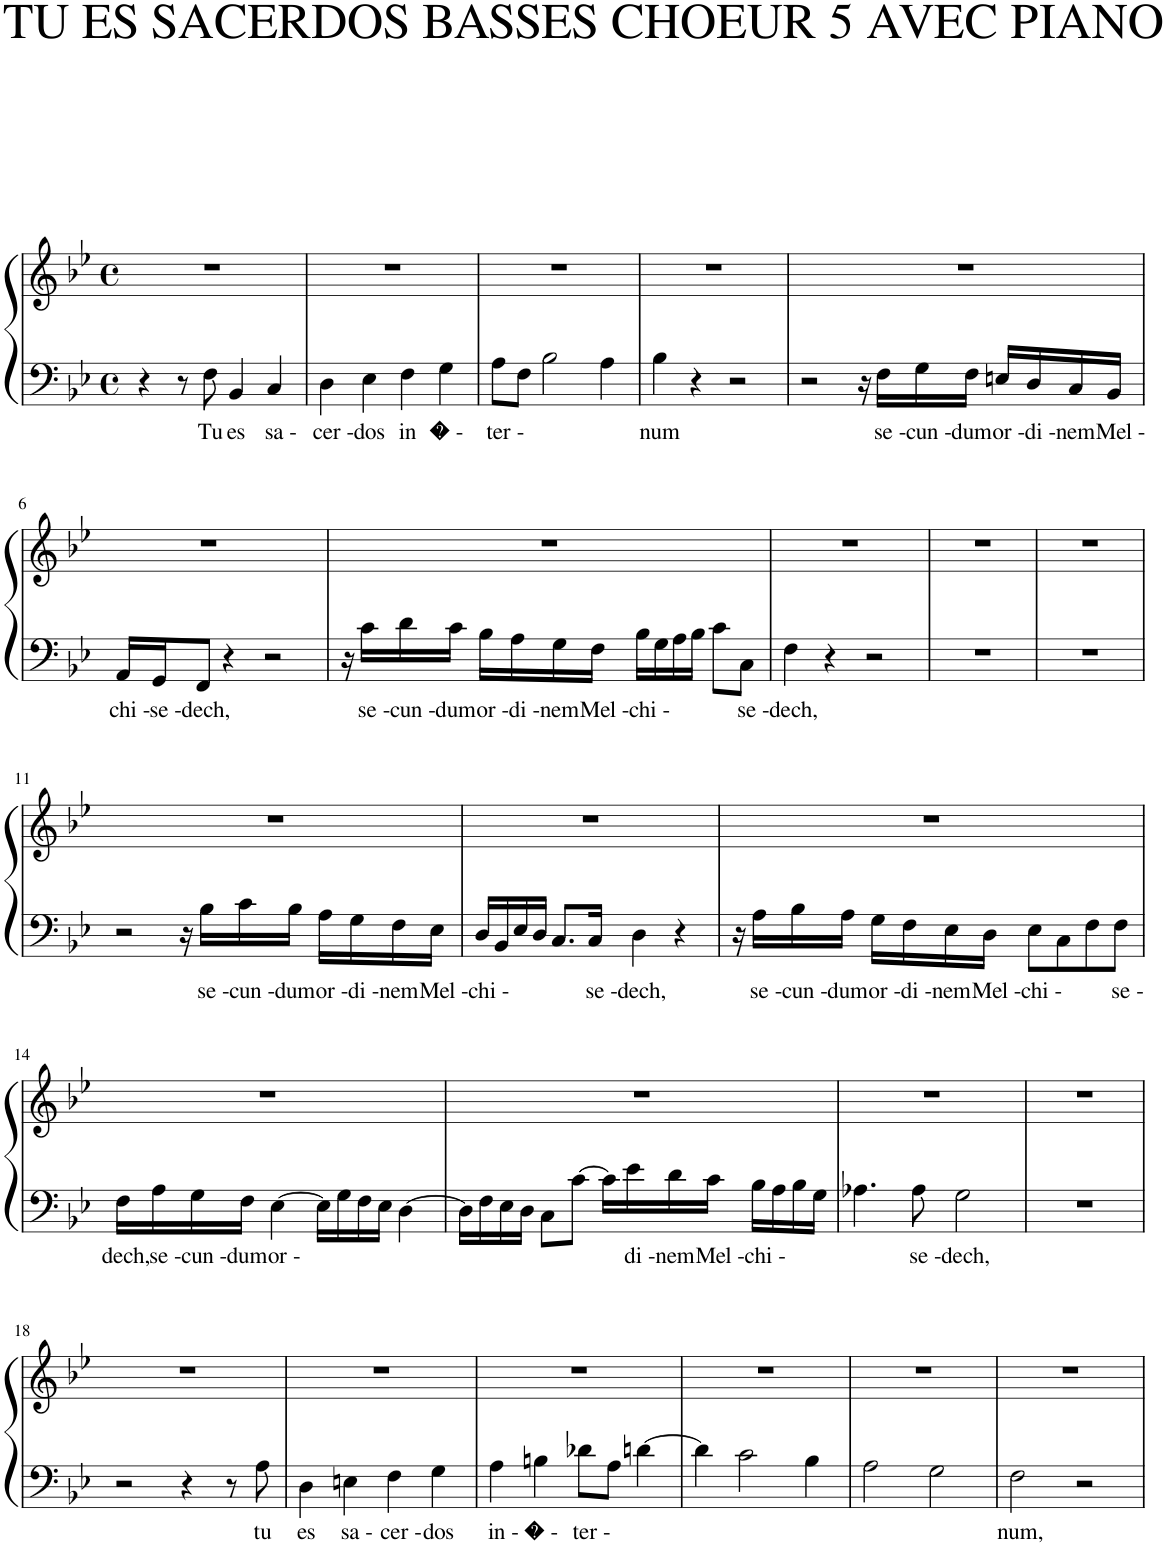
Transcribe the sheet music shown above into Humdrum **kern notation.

**kern	**text	**kern
*part1	*part1	*part1
*staff2	*staff2	*staff1
*I"Piano	*	*
*I'Pno.	*	*
*clefF4	*	*clefG2
*k[b-e-]	*	*k[b-e-]
*M4/4	*	*M4/4
*met(c)	*	*met(c)
=1	=1	=1
4r	.	1r
8r	.	.
!	!LO:LY:b	!
8F\	Tu	.
!	!LO:LY:b	!
4BB-/	es	.
!	!LO:LY:b	!
4C/	sa -	.
=2	=2	=2
!	!LO:LY:b	!
4D\	cer -	1r
!	!LO:LY:b	!
4E-\	dos	.
!	!LO:LY:b	!
4F\	in	.
!	!LO:LY:b	!
4G\	� -	.
=3	=3	=3
!	!LO:LY:b	!
8A\L	ter -	1r
8F\J	.	.
2B-\	.	.
4A\	.	.
=4	=4	=4
!	!LO:LY:b	!
4B-\	num	1r
4r	.	.
2r	.	.
=5	=5	=5
2r	.	1r
16r	.	.
!	!LO:LY:b	!
16F\LL	se -	.
!	!LO:LY:b	!
16G\	cun -	.
!	!LO:LY:b	!
16F\JJ	dum	.
!	!LO:LY:b	!
16En/LL	or -	.
!	!LO:LY:b	!
16D/	di -	.
!	!LO:LY:b	!
16C/	nem	.
!	!LO:LY:b	!
16BB-/JJ	Mel -	.
!!LO:LB:g=z
=6	=6	=6
!	!LO:LY:b	!
16AA/LL	chi -	1r
!	!LO:LY:b	!
16GG/J	se -	.
!	!LO:LY:b	!
8FF/J	dech,	.
4r	.	.
2r	.	.
=7	=7	=7
16r	.	1r
!	!LO:LY:b	!
16c\LL	se -	.
!	!LO:LY:b	!
16d\	cun -	.
!	!LO:LY:b	!
16c\JJ	dum	.
!	!LO:LY:b	!
16B-\LL	or -	.
!	!LO:LY:b	!
16A\	di -	.
!	!LO:LY:b	!
16G\	nem	.
!	!LO:LY:b	!
16F\JJ	Mel -	.
!	!LO:LY:b	!
16B-\LL	chi -	.
16G\	.	.
16A\	.	.
16B-\JJ	.	.
8c\L	.	.
!	!LO:LY:b	!
8C\J	se -	.
=8	=8	=8
!	!LO:LY:b	!
4F\	dech,	1r
4r	.	.
2r	.	.
=9	=9	=9
1r	.	1r
=10	=10	=10
1r	.	1r
!!LO:LB:g=z
=11	=11	=11
2r	.	1r
16r	.	.
!	!LO:LY:b	!
16B-\LL	se -	.
!	!LO:LY:b	!
16c\	cun -	.
!	!LO:LY:b	!
16B-\JJ	dum	.
!	!LO:LY:b	!
16A\LL	or -	.
!	!LO:LY:b	!
16G\	di -	.
!	!LO:LY:b	!
16F\	nem	.
!	!LO:LY:b	!
16E-\JJ	Mel -	.
=12	=12	=12
!	!LO:LY:b	!
16D/LL	chi -	1r
16BB-/	.	.
16E-/	.	.
16D/JJ	.	.
8.C/L	.	.
!	!LO:LY:b	!
16C/Jk	se -	.
!	!LO:LY:b	!
4D\	dech,	.
4r	.	.
=13	=13	=13
16r	.	1r
!	!LO:LY:b	!
16A\LL	se -	.
!	!LO:LY:b	!
16B-\	cun -	.
!	!LO:LY:b	!
16A\JJ	dum	.
!	!LO:LY:b	!
16G\LL	or -	.
!	!LO:LY:b	!
16F\	di -	.
!	!LO:LY:b	!
16E-\	nem	.
!	!LO:LY:b	!
16D\JJ	Mel -	.
!	!LO:LY:b	!
8E-\L	chi -	.
8C\	.	.
8F\	.	.
!	!LO:LY:b	!
8F\J	se -	.
!!LO:LB:g=z
=14	=14	=14
!	!LO:LY:b	!
16F\LL	dech,	1r
!	!LO:LY:b	!
16A\	se -	.
!	!LO:LY:b	!
16G\	cun -	.
!	!LO:LY:b	!
16F\JJ	dum	.
!	!LO:LY:b	!
[4E-\	or -	.
16E-\LL]	.	.
16G\	.	.
16F\	.	.
16E-\JJ	.	.
[4D\	.	.
=15	=15	=15
16D\LL]	.	1r
16F\	.	.
16E-\	.	.
16D\JJ	.	.
8C\L	.	.
[8c\J	.	.
16c\LL]	.	.
!	!LO:LY:b	!
16e-\	di -	.
!	!LO:LY:b	!
16d\	nem	.
!	!LO:LY:b	!
16c\JJ	Mel -	.
!	!LO:LY:b	!
16B-\LL	chi -	.
16A\	.	.
16B-\	.	.
16G\JJ	.	.
=16	=16	=16
4.A-X\	.	1r
!	!LO:LY:b	!
8A-\	se -	.
!	!LO:LY:b	!
2G\	dech,	.
=17	=17	=17
1r	.	1r
!!LO:LB:g=z
=18	=18	=18
2r	.	1r
4r	.	.
8r	.	.
!	!LO:LY:b	!
8A\	tu	.
=19	=19	=19
!	!LO:LY:b	!
4D\	es	1r
!	!LO:LY:b	!
4En\	sa -	.
!	!LO:LY:b	!
4F\	cer -	.
!	!LO:LY:b	!
4G\	dos	.
=20	=20	=20
!	!LO:LY:b	!
4A\	in -	1r
!	!LO:LY:b	!
4Bn\	� -	.
!	!LO:LY:b	!
8d-X\L	ter -	.
8A\J	.	.
[4dn\	.	.
=21	=21	=21
4d\]	.	1r
2c\	.	.
4B-\	.	.
=22	=22	=22
2A\	.	1r
2G\	.	.
=23	=23	=23
!	!LO:LY:b	!
2F\	num,	1r
2r	.	.
=	=	=
*-	*-	*-
